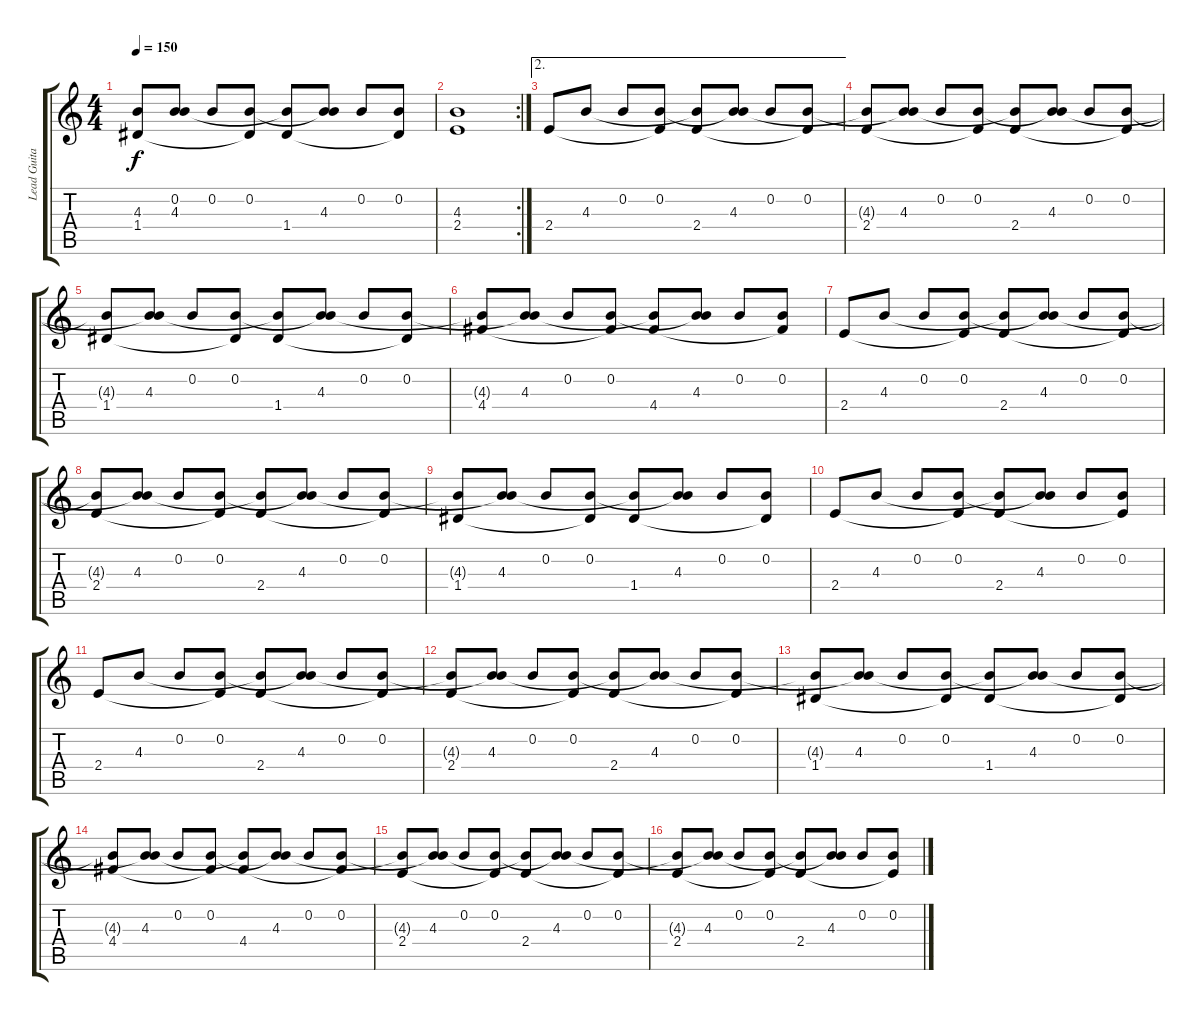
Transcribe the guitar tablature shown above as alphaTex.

\track ("Lead Guitar" "Lead Guita") {instrument distortionguitar}
\staff {score tabs}
\tuning (E4 B3 G3 D3 A2 E2) {hide}
\ts (4 4)
\tempo 150
\clef g2
\ks c
(4.3{t} 1.4).8{dy f} (0.2{t} 4.3).8 0.2.8 (0.2 1.4{t}).8 (4.3{t} 1.4).8 (0.2{t} 4.3).8 0.2.8 (0.2 1.4{t}).8 |
\rc 2
(4.3 2.4).1 |
\ae 2
2.4.8 4.3.8 0.2.8 (0.2 2.4{t}).8 (4.3{t} 2.4).8 (0.2{t} 4.3).8 0.2.8 (0.2 2.4{t}).8 |
(4.3{t} 2.4).8 (0.2{t} 4.3).8 0.2.8 (0.2 2.4{t}).8 (4.3{t} 2.4).8 (0.2{t} 4.3).8 0.2.8 (0.2 2.4{t}).8 |
(4.3{t} 1.4).8 (0.2{t} 4.3).8 0.2.8 (0.2 1.4{t}).8 (4.3{t} 1.4).8 (0.2{t} 4.3).8 0.2.8 (0.2 1.4{t}).8 |
(4.3{t} 4.4).8 (0.2{t} 4.3).8 0.2.8 (0.2 4.4{t}).8 (4.3{t} 4.4).8 (0.2{t} 4.3).8 0.2.8 (0.2 4.4{t}).8 |
2.4.8 4.3.8 0.2.8 (0.2 2.4{t}).8 (4.3{t} 2.4).8 (0.2{t} 4.3).8 0.2.8 (0.2 2.4{t}).8 |
(4.3{t} 2.4).8 (0.2{t} 4.3).8 0.2.8 (0.2 2.4{t}).8 (4.3{t} 2.4).8 (0.2{t} 4.3).8 0.2.8 (0.2 2.4{t}).8 |
(4.3{t} 1.4).8 (0.2{t} 4.3).8 0.2.8 (0.2 1.4{t}).8 (4.3{t} 1.4).8 (0.2{t} 4.3).8 0.2.8 (0.2 1.4{t}).8 |
2.4.8 4.3.8 0.2.8 (0.2 2.4{t}).8 (4.3{t} 2.4).8 (0.2{t} 4.3).8 0.2.8 (0.2 2.4{t}).8 |
2.4.8 4.3.8 0.2.8 (0.2 2.4{t}).8 (4.3{t} 2.4).8 (0.2{t} 4.3).8 0.2.8 (0.2 2.4{t}).8 |
(4.3{t} 2.4).8 (0.2{t} 4.3).8 0.2.8 (0.2 2.4{t}).8 (4.3{t} 2.4).8 (0.2{t} 4.3).8 0.2.8 (0.2 2.4{t}).8 |
(4.3{t} 1.4).8 (0.2{t} 4.3).8 0.2.8 (0.2 1.4{t}).8 (4.3{t} 1.4).8 (0.2{t} 4.3).8 0.2.8 (0.2 1.4{t}).8 |
(4.3{t} 4.4).8 (0.2{t} 4.3).8 0.2.8 (0.2 4.4{t}).8 (4.3{t} 4.4).8 (0.2{t} 4.3).8 0.2.8 (0.2 4.4{t}).8 |
(4.3{t} 2.4).8 (0.2{t} 4.3).8 0.2.8 (0.2 2.4{t}).8 (4.3{t} 2.4).8 (0.2{t} 4.3).8 0.2.8 (0.2 2.4{t}).8 |
(4.3{t} 2.4).8 (0.2{t} 4.3).8 0.2.8 (0.2 2.4{t}).8 (4.3{t} 2.4).8 (0.2{t} 4.3).8 0.2.8 (0.2 2.4{t}).8
